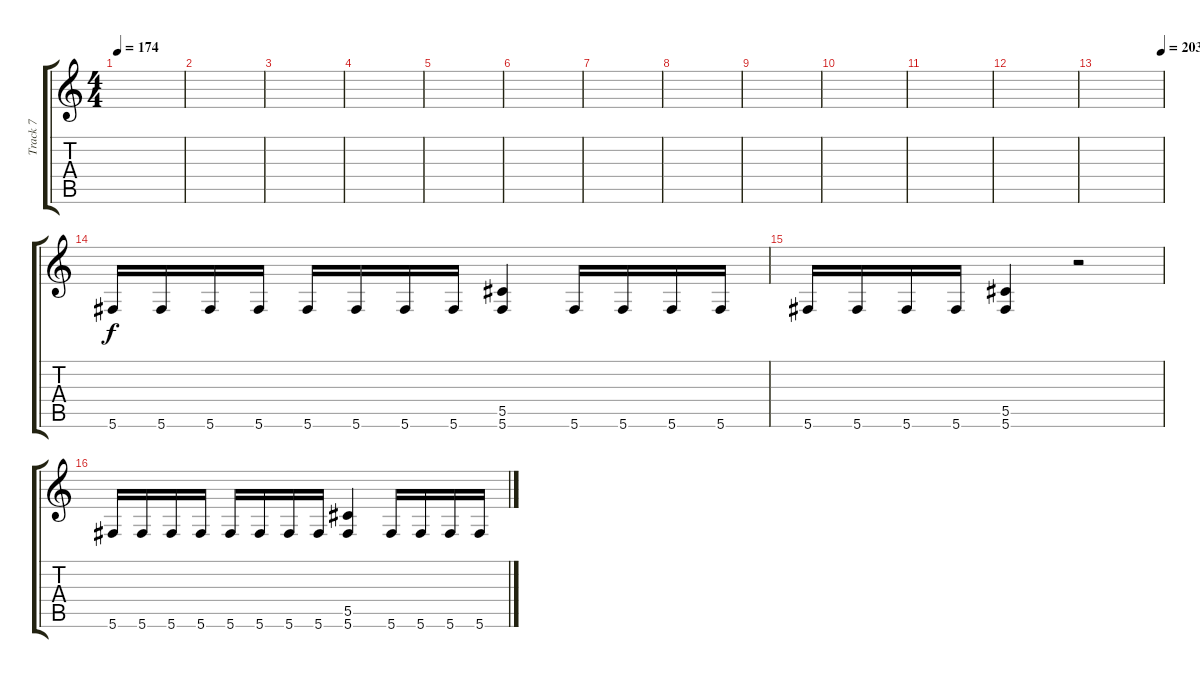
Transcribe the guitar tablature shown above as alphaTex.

\track ("Track 7" "Track 7") {instrument distortionguitar}
\staff {score tabs}
\tuning (Eb4 Bb3 Gb3 Db3 Ab2 Db2) {hide}
\ts (4 4)
\tempo 174
\clef g2
\ks c
|
|
|
|
|
|
|
|
|
|
|
|
\tempo (203 0.984375)
|
5.6.16 5.6.16 5.6.16 5.6.16 5.6.16 5.6.16 5.6.16 5.6.16 (5.5 5.6).4 5.6.16 5.6.16 5.6.16 5.6.16 |
5.6.16 5.6.16 5.6.16 5.6.16 (5.5 5.6).4 r.2 |
5.6.16 5.6.16 5.6.16 5.6.16 5.6.16 5.6.16 5.6.16 5.6.16 (5.5 5.6).4 5.6.16 5.6.16 5.6.16 5.6.16
